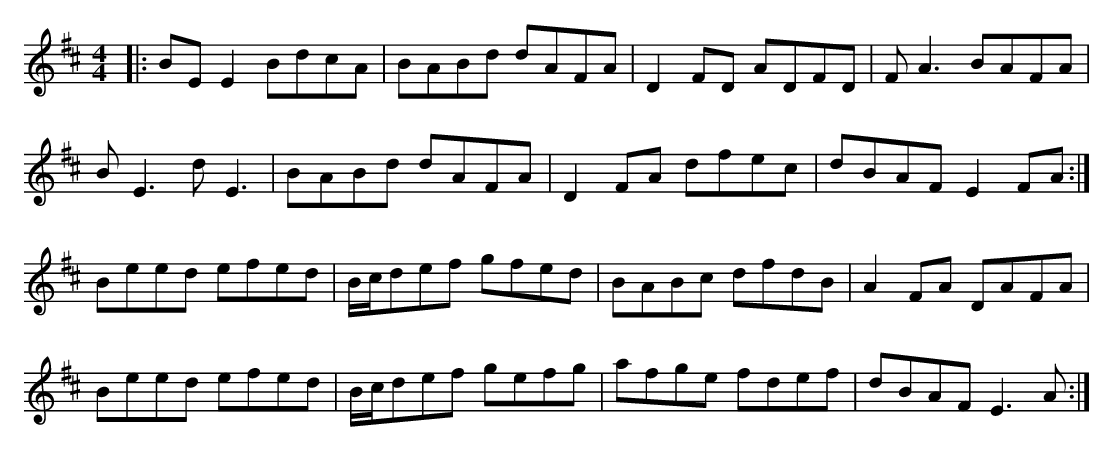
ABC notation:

X:1
M:4/4
K:Edor
|:BEE2 BdcA|BABd dAFA|D2FD ADFD|FA3 BAFA|
BE3 dE3|BABd dAFA|D2FA dfec|dBAF E2FA:|
Beed efed|B/c/def gfed|BABc dfdB|A2FA DAFA|
Beed efed|B/c/def gefg|afge fdef|dBAF E3 A:|
